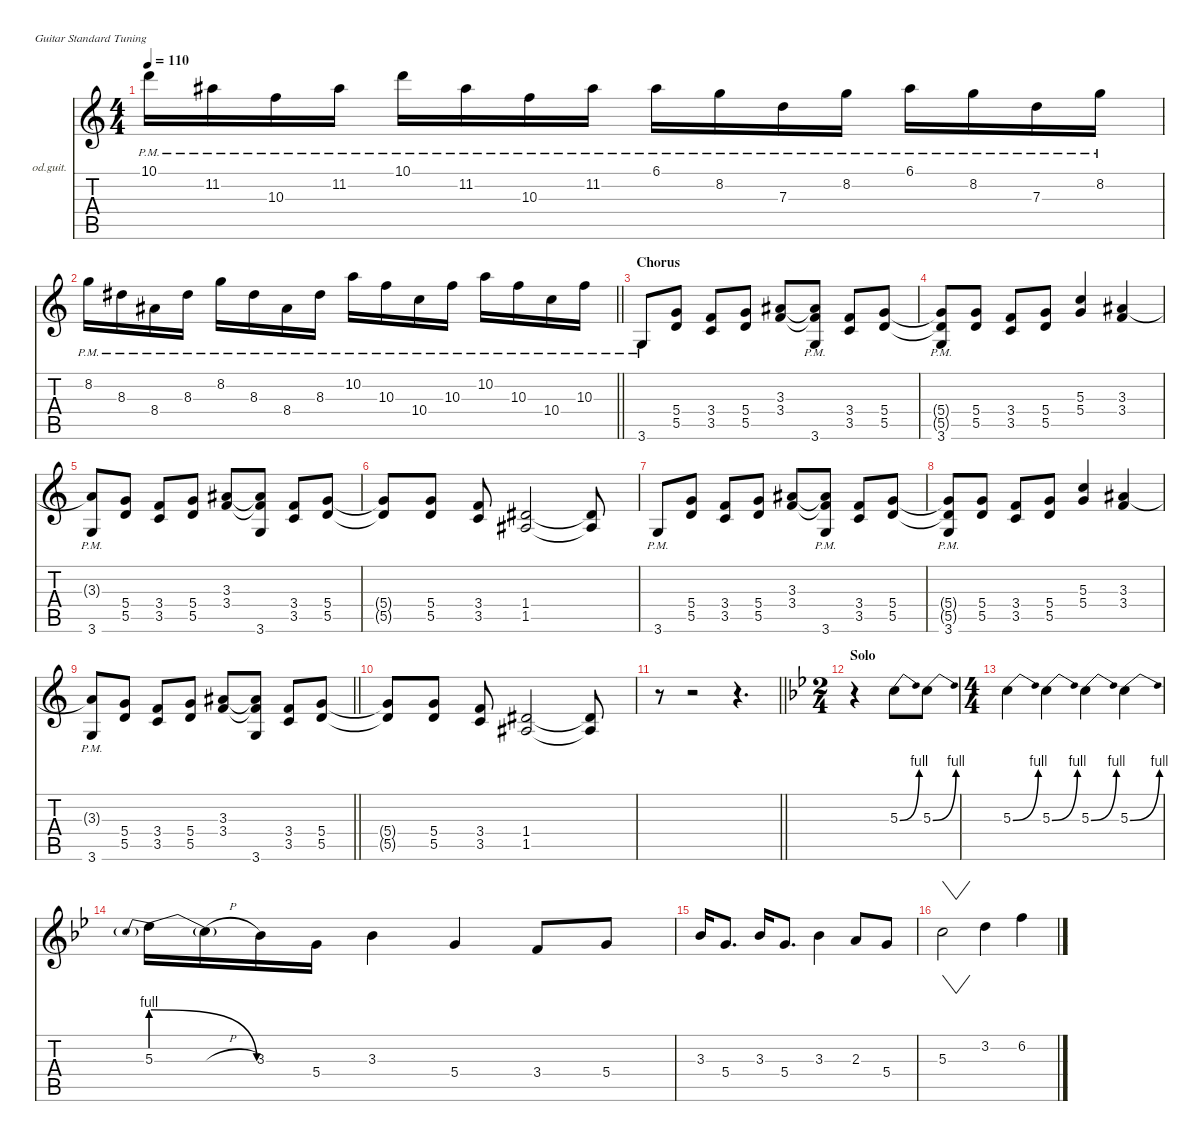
\defaultSystemsLayout 4
\hideDynamics
\bracketExtendMode nobrackets
\firstSystemTrackNameOrientation horizontal
\otherSystemsTrackNameOrientation horizontal
\track ("Gitar 1" "od.guit.") {instrument overdrivenguitar}
\staff {score tabs}
\tuning (E4 B3 G3 D3 A2 E2)
\ts (4 4)
\tempo 110
\clef g2
\ks c
10.1{pm}.16{dy f} 11.2{pm}.16 10.3{pm}.16 11.2{pm}.16 10.1{pm}.16 11.2{pm}.16 10.3{pm}.16 11.2{pm}.16 6.1{pm}.16 8.2{pm}.16 7.3{pm}.16 8.2{pm}.16 6.1{pm}.16 8.2{pm}.16 7.3{pm}.16 8.2{pm}.16 |
\barLineRight lightlight
8.2{pm}.16 8.3{pm}.16 8.4{pm}.16 8.3{pm}.16 8.2{pm}.16 8.3{pm}.16 8.4{pm}.16 8.3{pm}.16 10.2{pm}.16 10.3{pm}.16 10.4{pm}.16 10.3{pm}.16 10.2{pm}.16 10.3{pm}.16 10.4{pm}.16 10.3{pm}.16 |
\section ("" "Chorus")
3.6{pm}.8 (5.4 5.5).8 (3.4 3.5).8 (5.4 5.5).8 (3.3 3.4).8 (3.3{t} 3.4{t} 3.6{pm}).8 (3.4 3.5).8 (5.4 5.5).8 |
(5.4{t} 5.5{t} 3.6{pm}).8 (5.4 5.5).8 (3.4 3.5).8 (5.4 5.5).8 (5.3 5.4).4 (3.3 3.4).4 |
(3.3{t} 3.6{pm}).8 (5.4 5.5).8 (3.4 3.5).8 (5.4 5.5).8 (3.3 3.4).8 (3.3{t} 3.4{t} 3.6).8 (3.4 3.5).8 (5.4 5.5).8 |
(5.4{t} 5.5{t}).8 (5.4 5.5).8 (3.4 3.5).8 (1.4 1.5).2 (1.4{t} 1.5{t}).8 |
3.6{pm}.8 (5.4 5.5).8 (3.4 3.5).8 (5.4 5.5).8 (3.3 3.4).8 (3.3{t} 3.4{t} 3.6{pm}).8 (3.4 3.5).8 (5.4 5.5).8 |
(5.4{t} 5.5{t} 3.6{pm}).8 (5.4 5.5).8 (3.4 3.5).8 (5.4 5.5).8 (5.3 5.4).4 (3.3 3.4).4 |
\barLineRight lightlight
(3.3{t} 3.6{pm}).8 (5.4 5.5).8 (3.4 3.5).8 (5.4 5.5).8 (3.3 3.4).8 (3.3{t} 3.4{t} 3.6).8 (3.4 3.5).8 (5.4 5.5).8 |
(5.4{t} 5.5{t}).8 (5.4 5.5).8 (3.4 3.5).8 (1.4 1.5).2 (1.4{t} 1.5{t}).8 |
\barLineRight lightlight
r.8 r.2 r.4{d} |
\ts (2 4)
\beaming (8 2 2 2 2)
\section ("" "Solo")
\ks bb
r.4 5.3{be (bend 0 0 9.999999599999999 4)}.8 5.3{be (bend 0 0 9.999999599999999 4)}.8 |
\ts (4 4)
\beaming (8 2 2 2 2)
5.3{be (bend 0 0 9.999999599999999 4)}.4 5.3{be (bend 0 0 9.999999599999999 4)}.4 5.3{be (bend 0 0 9.999999599999999 4)}.4 5.3{be (bend 0 0 9.999999599999999 4)}.4 |
5.3{be (prebendrelease 0 4 60 0)}.16 5.3{h t}.16 3.3.16 5.4.16 3.3.4 5.4.4 3.4.8 5.4.8 |
3.3.16 5.4.8{d} 3.3.16 5.4.8{d} 3.3.4 2.3.8 5.4.8 |
5.3.2{vw} 3.2.4 6.2.4
